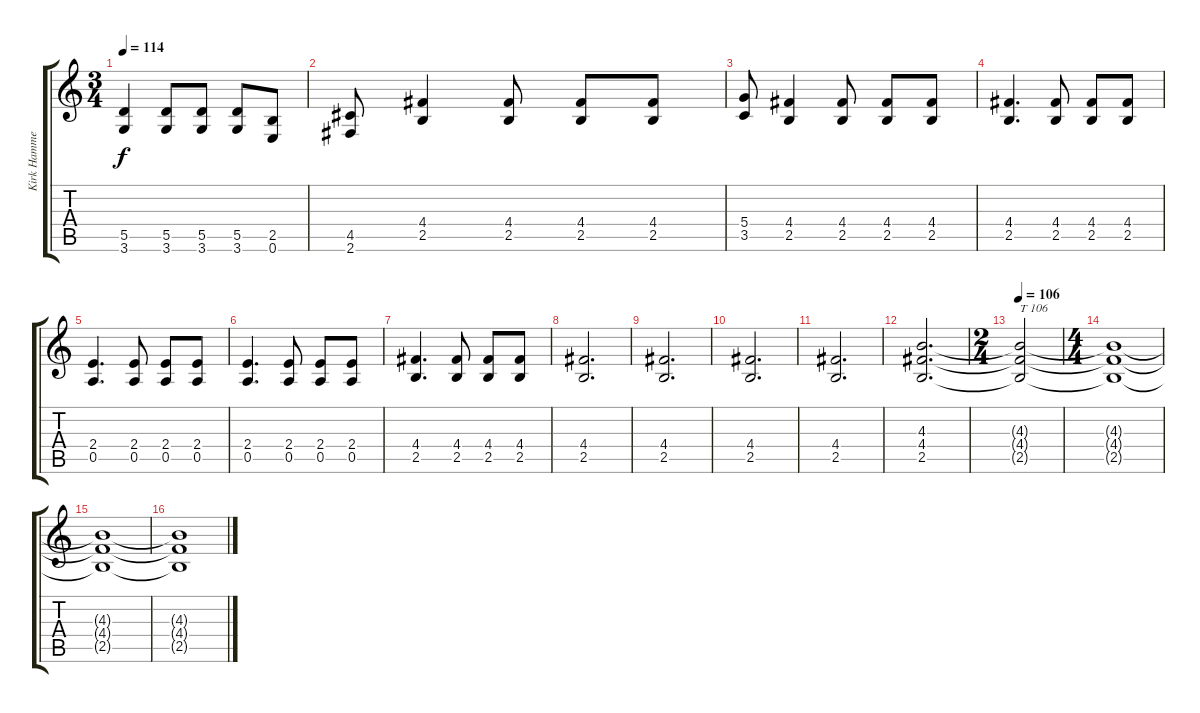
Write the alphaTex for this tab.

\track ("Kirk Hammett [Lead Guitar]" "Kirk Hamme") {instrument distortionguitar}
\staff {score tabs}
\tuning (E4 B3 G3 D3 A2 E2) {hide}
\ts (3 4)
\tempo 114
\clef g2
\ks c
(5.5 3.6).4{dy f} (5.5 3.6).8 (5.5 3.6).8 (5.5 3.6).8 (2.5 0.6).8 |
(4.5 2.6).8 (4.4 2.5).4 (4.4 2.5).8 (4.4 2.5).8 (4.4 2.5).8 |
(5.4 3.5).8 (4.4 2.5).4 (4.4 2.5).8 (4.4 2.5).8 (4.4 2.5).8 |
(4.4 2.5).4{d} (4.4 2.5).8 (4.4 2.5).8 (4.4 2.5).8 |
(2.4 0.5).4{d} (2.4 0.5).8 (2.4 0.5).8 (2.4 0.5).8 |
(2.4 0.5).4{d} (2.4 0.5).8 (2.4 0.5).8 (2.4 0.5).8 |
(4.4 2.5).4{d} (4.4 2.5).8 (4.4 2.5).8 (4.4 2.5).8 |
(4.4 2.5).2{d} |
(4.4 2.5).2{d} |
(4.4 2.5).2{d} |
(4.4 2.5).2{d} |
(4.3 4.4 2.5).2{d} |
\ts (2 4)
\tempo 106
(4.3{t} 4.4{t} 2.5{t}).2{txt "T 106" volume 3} |
\ts (4 4)
(4.3{t} 4.4{t} 2.5{t}).1 |
(4.3{t} 4.4{t} 2.5{t}).1 |
(4.3{t} 4.4{t} 2.5{t}).1
